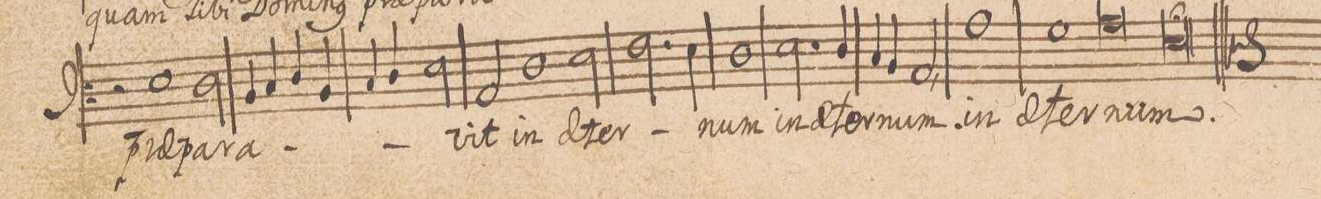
**kern	**text
*I"BASSVS.	*
*clefF3	*
*k[]	*
*met(C|)	*
*M2/1	*
2r	.
1G\	prae-
=56-	=56-
2F\	-pa-
4D/	-ra-
4E/	.
4F/	.
4D/	.
=57-	=57-
4E/	.
4F/	.
2G\	.
2C/	-vit
1F\	in
=58-	=58-
2G\	ae-
2.A\	-ter-
4G\	.
=59-	=59-
1F	-num
2.G\	in
4F/	ae-
=60-	=60-
4E/	-ter-
4D/	.
2C,/	-num
1c	in
=61-	=61-
1B	ae-
0c	ter-
=62-	=62-
0Gl;	-num.
==	==
*-	*-
